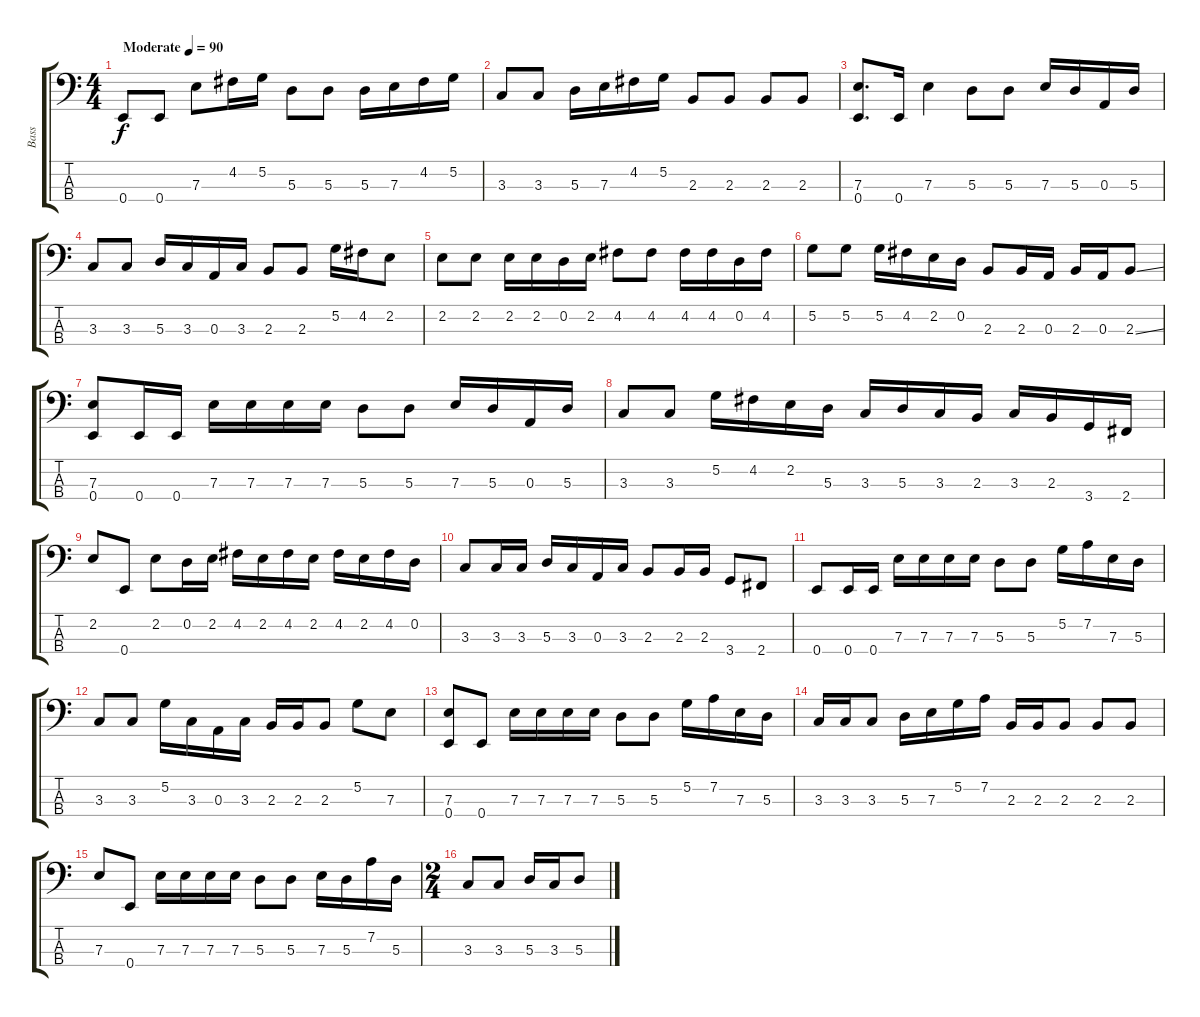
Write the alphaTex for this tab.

\track ("Bass" "Bass") {instrument electricbassfinger}
\staff {score tabs}
\tuning (G2 D2 A1 E1) {hide}
\ts (4 4)
\tempo (90 "Moderate")
\clef f4
\ks c
0.4.8{dy f instrument electricbassfinger} 0.4.8 7.3.8 4.2.16 5.2.16 5.3.8 5.3.8 5.3.16 7.3.16 4.2.16 5.2.16 |
3.3.8 3.3.8 5.3.16 7.3.16 4.2.16 5.2.16 2.3.8 2.3.8 2.3.8 2.3.8 |
(7.3 0.4).8{d} 0.4.16 7.3.4 5.3.8 5.3.8 7.3.16 5.3.16 0.3.16 5.3.16 |
3.3.8 3.3.8 5.3.16 3.3.16 0.3.16 3.3.16 2.3.8 2.3.8 5.2.16 4.2.16 2.2.8 |
2.2.8 2.2.8 2.2.16 2.2.16 0.2.16 2.2.16 4.2.8 4.2.8 4.2.16 4.2.16 0.2.16 4.2.16 |
5.2.8 5.2.8 5.2.16 4.2.16 2.2.16 0.2.16 2.3.8 2.3.16 0.3.16 2.3.16 0.3.16 2.3{ss}.8 |
(7.3 0.4).8 0.4.16 0.4.16 7.3.16 7.3.16 7.3.16 7.3.16 5.3.8 5.3.8 7.3.16 5.3.16 0.3.16 5.3.16 |
3.3.8 3.3.8 5.2.16 4.2.16 2.2.16 5.3.16 3.3.16 5.3.16 3.3.16 2.3.16 3.3.16 2.3.16 3.4.16 2.4.16 |
2.2.8 0.4.8 2.2.8 0.2.16 2.2.16 4.2.16 2.2.16 4.2.16 2.2.16 4.2.16 2.2.16 4.2.16 0.2.16 |
3.3.8 3.3.16 3.3.16 5.3.16 3.3.16 0.3.16 3.3.16 2.3.8 2.3.16 2.3.16 3.4.8 2.4.8 |
0.4.8 0.4.16 0.4.16 7.3.16 7.3.16 7.3.16 7.3.16 5.3.8 5.3.8 5.2.16 7.2.16 7.3.16 5.3.16 |
3.3.8 3.3.8 5.2.16 3.3.16 0.3.16 3.3.16 2.3.16 2.3.16 2.3.8 5.2.8 7.3.8 |
(7.3 0.4).8 0.4.8 7.3.16 7.3.16 7.3.16 7.3.16 5.3.8 5.3.8 5.2.16 7.2.16 7.3.16 5.3.16 |
3.3.16 3.3.16 3.3.8 5.3.16 7.3.16 5.2.16 7.2.16 2.3.16 2.3.16 2.3.8 2.3.8 2.3.8 |
7.3.8 0.4.8 7.3.16 7.3.16 7.3.16 7.3.16 5.3.8 5.3.8 7.3.16 5.3.16 7.2.16 5.3.16 |
\ts (2 4)
3.3.8 3.3.8 5.3.16 3.3.16 5.3.8
